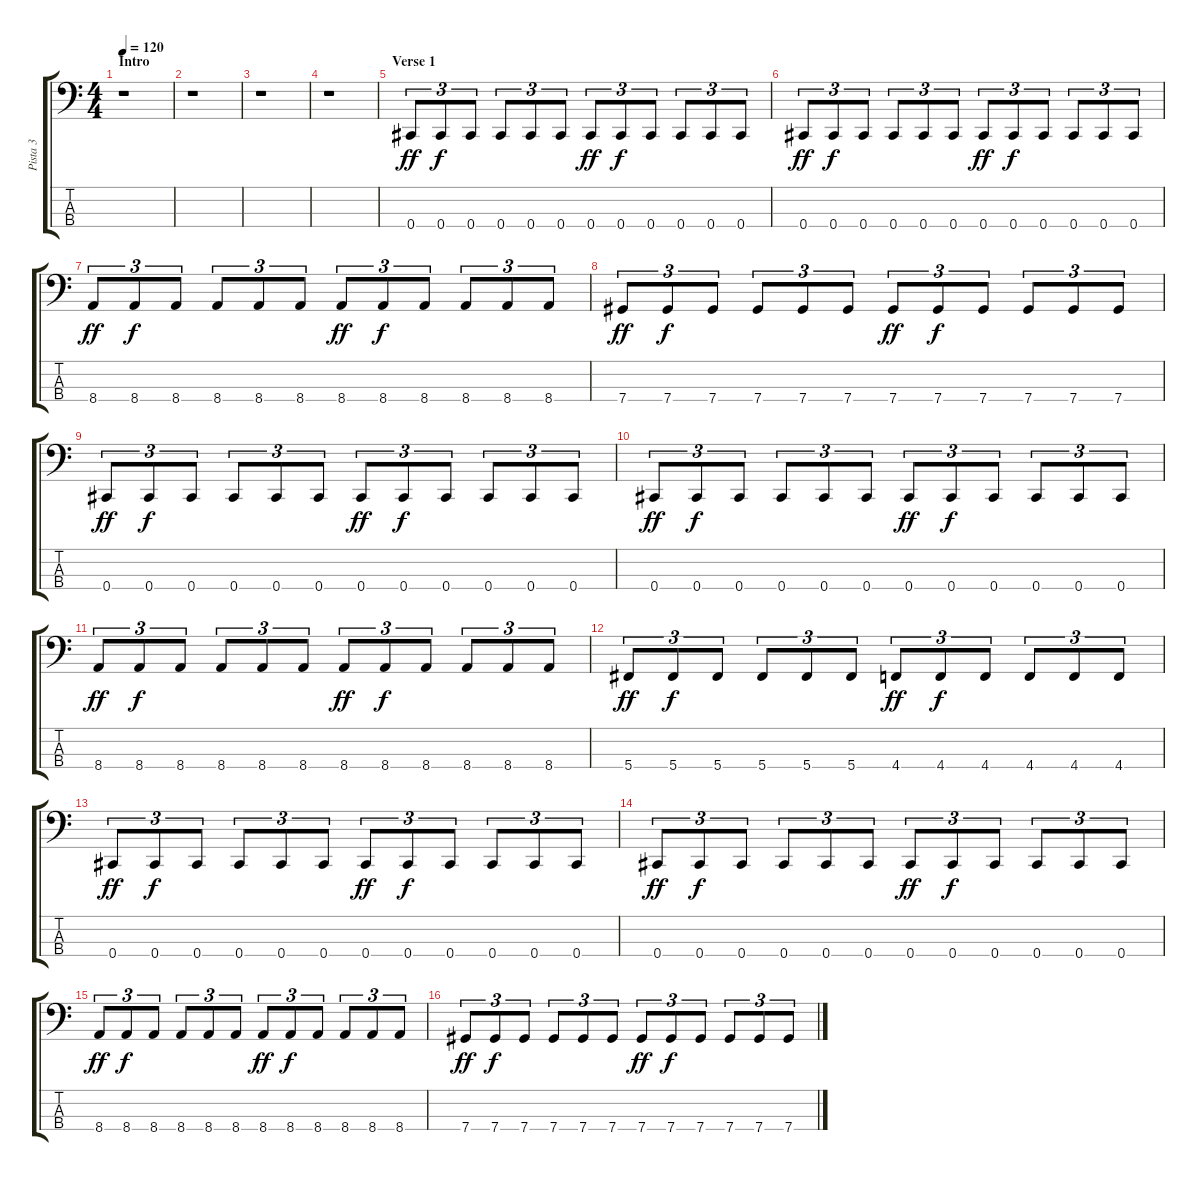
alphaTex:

\track ("Pista 3" "Pista 3") {instrument electricbasspick}
\staff {score tabs}
\tuning (Gb2 Db2 Ab1 Db1) {hide}
\ts (4 4)
\section ("" "Intro")
\tempo 120
\clef f4
\ks c
r.1{dy ff instrument electricbasspick} |
r.1 |
r.1 |
r.1 |
\section ("" "Verse 1")
0.4.8{tu (3 2)} 0.4.8{tu (3 2) dy f} 0.4.8{tu (3 2)} 0.4.8{tu (3 2)} 0.4.8{tu (3 2)} 0.4.8{tu (3 2)} 0.4.8{tu (3 2) dy ff} 0.4.8{tu (3 2) dy f} 0.4.8{tu (3 2)} 0.4.8{tu (3 2)} 0.4.8{tu (3 2)} 0.4.8{tu (3 2)} |
0.4.8{tu (3 2) dy ff} 0.4.8{tu (3 2) dy f} 0.4.8{tu (3 2)} 0.4.8{tu (3 2)} 0.4.8{tu (3 2)} 0.4.8{tu (3 2)} 0.4.8{tu (3 2) dy ff} 0.4.8{tu (3 2) dy f} 0.4.8{tu (3 2)} 0.4.8{tu (3 2)} 0.4.8{tu (3 2)} 0.4.8{tu (3 2)} |
8.4.8{tu (3 2) dy ff} 8.4.8{tu (3 2) dy f} 8.4.8{tu (3 2)} 8.4.8{tu (3 2)} 8.4.8{tu (3 2)} 8.4.8{tu (3 2)} 8.4.8{tu (3 2) dy ff} 8.4.8{tu (3 2) dy f} 8.4.8{tu (3 2)} 8.4.8{tu (3 2)} 8.4.8{tu (3 2)} 8.4.8{tu (3 2)} |
7.4.8{tu (3 2) dy ff} 7.4.8{tu (3 2) dy f} 7.4.8{tu (3 2)} 7.4.8{tu (3 2)} 7.4.8{tu (3 2)} 7.4.8{tu (3 2)} 7.4.8{tu (3 2) dy ff} 7.4.8{tu (3 2) dy f} 7.4.8{tu (3 2)} 7.4.8{tu (3 2)} 7.4.8{tu (3 2)} 7.4.8{tu (3 2)} |
0.4.8{tu (3 2) dy ff} 0.4.8{tu (3 2) dy f} 0.4.8{tu (3 2)} 0.4.8{tu (3 2)} 0.4.8{tu (3 2)} 0.4.8{tu (3 2)} 0.4.8{tu (3 2) dy ff} 0.4.8{tu (3 2) dy f} 0.4.8{tu (3 2)} 0.4.8{tu (3 2)} 0.4.8{tu (3 2)} 0.4.8{tu (3 2)} |
0.4.8{tu (3 2) dy ff} 0.4.8{tu (3 2) dy f} 0.4.8{tu (3 2)} 0.4.8{tu (3 2)} 0.4.8{tu (3 2)} 0.4.8{tu (3 2)} 0.4.8{tu (3 2) dy ff} 0.4.8{tu (3 2) dy f} 0.4.8{tu (3 2)} 0.4.8{tu (3 2)} 0.4.8{tu (3 2)} 0.4.8{tu (3 2)} |
8.4.8{tu (3 2) dy ff} 8.4.8{tu (3 2) dy f} 8.4.8{tu (3 2)} 8.4.8{tu (3 2)} 8.4.8{tu (3 2)} 8.4.8{tu (3 2)} 8.4.8{tu (3 2) dy ff} 8.4.8{tu (3 2) dy f} 8.4.8{tu (3 2)} 8.4.8{tu (3 2)} 8.4.8{tu (3 2)} 8.4.8{tu (3 2)} |
5.4.8{tu (3 2) dy ff} 5.4.8{tu (3 2) dy f} 5.4.8{tu (3 2)} 5.4.8{tu (3 2)} 5.4.8{tu (3 2)} 5.4.8{tu (3 2)} 4.4.8{tu (3 2) dy ff} 4.4.8{tu (3 2) dy f} 4.4.8{tu (3 2)} 4.4.8{tu (3 2)} 4.4.8{tu (3 2)} 4.4.8{tu (3 2)} |
0.4.8{tu (3 2) dy ff} 0.4.8{tu (3 2) dy f} 0.4.8{tu (3 2)} 0.4.8{tu (3 2)} 0.4.8{tu (3 2)} 0.4.8{tu (3 2)} 0.4.8{tu (3 2) dy ff} 0.4.8{tu (3 2) dy f} 0.4.8{tu (3 2)} 0.4.8{tu (3 2)} 0.4.8{tu (3 2)} 0.4.8{tu (3 2)} |
0.4.8{tu (3 2) dy ff} 0.4.8{tu (3 2) dy f} 0.4.8{tu (3 2)} 0.4.8{tu (3 2)} 0.4.8{tu (3 2)} 0.4.8{tu (3 2)} 0.4.8{tu (3 2) dy ff} 0.4.8{tu (3 2) dy f} 0.4.8{tu (3 2)} 0.4.8{tu (3 2)} 0.4.8{tu (3 2)} 0.4.8{tu (3 2)} |
8.4.8{tu (3 2) dy ff} 8.4.8{tu (3 2) dy f} 8.4.8{tu (3 2)} 8.4.8{tu (3 2)} 8.4.8{tu (3 2)} 8.4.8{tu (3 2)} 8.4.8{tu (3 2) dy ff} 8.4.8{tu (3 2) dy f} 8.4.8{tu (3 2)} 8.4.8{tu (3 2)} 8.4.8{tu (3 2)} 8.4.8{tu (3 2)} |
7.4.8{tu (3 2) dy ff} 7.4.8{tu (3 2) dy f} 7.4.8{tu (3 2)} 7.4.8{tu (3 2)} 7.4.8{tu (3 2)} 7.4.8{tu (3 2)} 7.4.8{tu (3 2) dy ff} 7.4.8{tu (3 2) dy f} 7.4.8{tu (3 2)} 7.4.8{tu (3 2)} 7.4.8{tu (3 2)} 7.4.8{tu (3 2)}
